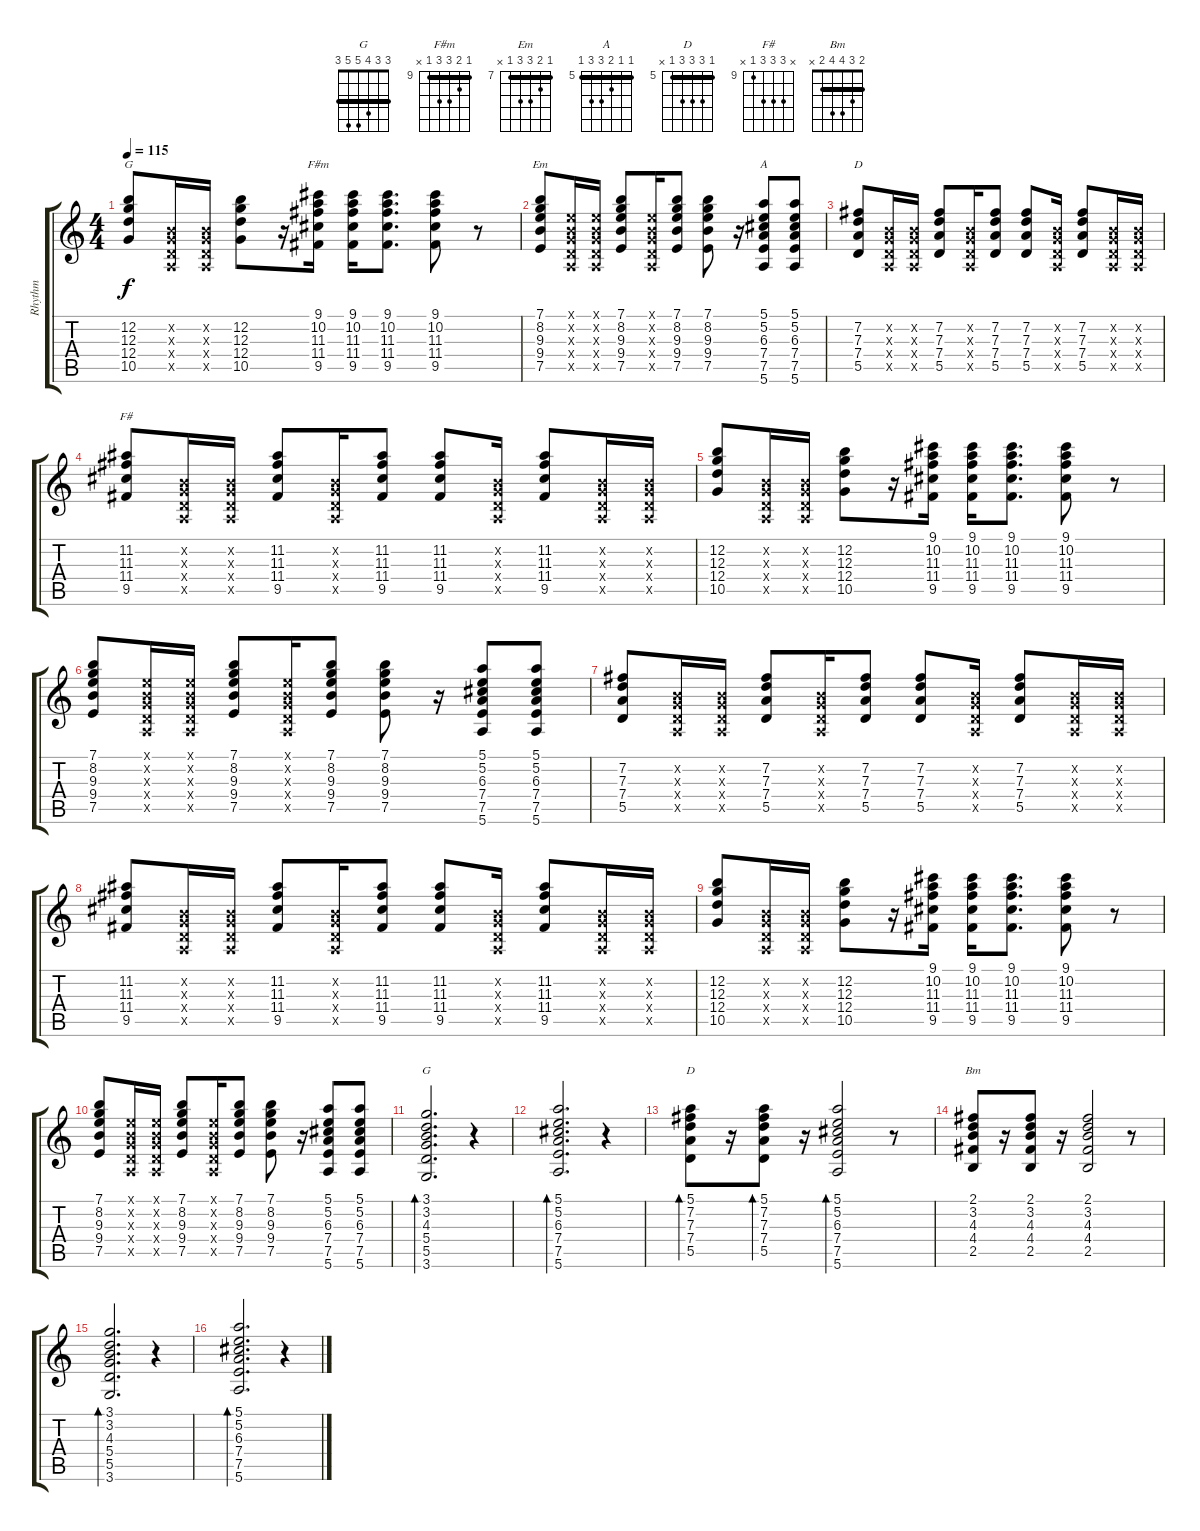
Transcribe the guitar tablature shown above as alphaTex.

\track ("Rhythm" "Rhythm") {instrument electricguitarclean}
\staff {score tabs}
\tuning (E4 B3 G3 D3 A2 E2) {hide}
\chord ("G" x 12 12 12 10 x) {firstfret 10}
\chord ("F#m" 9 10 11 11 9 x) {firstfret 9 barre 9}
\chord ("Em" 7 8 9 9 7 x) {firstfret 7 barre 7}
\chord ("A" 5 5 6 7 7 5) {firstfret 5 barre 5}
\chord ("D" x 7 7 7 5 x) {firstfret 5}
\chord ("F#" x 11 11 11 9 x) {firstfret 9}
\chord ("G" 3 3 4 5 5 3) {barre 3}
\chord ("D" 5 7 7 7 5 x) {firstfret 5 barre 5}
\chord ("Bm" 2 3 4 4 2 x) {barre 2}
\ts (4 4)
\tempo 115
\clef g2
\ks c
(12.2 12.3 12.4 10.5).8{ch "G" dy f} (0.2{x} 0.3{x} 0.4{x} 0.5{x}).16 (0.2{x} 0.3{x} 0.4{x} 0.5{x}).16 (12.2 12.3 12.4 10.5).8 r.16 (9.1 10.2 11.3 11.4 9.5).16{ch "F#m"} (9.1 10.2 11.3 11.4 9.5).16 (9.1 10.2 11.3 11.4 9.5).8{d} (9.1 10.2 11.3 11.4 9.5).8 r.8 |
(7.1 8.2 9.3 9.4 7.5).8{ch "Em"} (0.1{x} 0.2{x} 0.3{x} 0.4{x} 0.5{x}).16 (0.1{x} 0.2{x} 0.3{x} 0.4{x} 0.5{x}).16 (7.1 8.2 9.3 9.4 7.5).8 (0.1{x} 0.2{x} 0.3{x} 0.4{x} 0.5{x}).16 (7.1 8.2 9.3 9.4 7.5).8 (7.1 8.2 9.3 9.4 7.5).8 r.16 (5.1 5.2 6.3 7.4 7.5 5.6).8{ch "A"} (5.1 5.2 6.3 7.4 7.5 5.6).8 |
(7.2 7.3 7.4 5.5).8{ch "D"} (0.2{x} 0.3{x} 0.4{x} 0.5{x}).16 (0.2{x} 0.3{x} 0.4{x} 0.5{x}).16 (7.2 7.3 7.4 5.5).8 (0.2{x} 0.3{x} 0.4{x} 0.5{x}).16 (7.2 7.3 7.4 5.5).8 (7.2 7.3 7.4 5.5).8 (0.2{x} 0.3{x} 0.4{x} 0.5{x}).16 (7.2 7.3 7.4 5.5).8 (0.2{x} 0.3{x} 0.4{x} 0.5{x}).16 (0.2{x} 0.3{x} 0.4{x} 0.5{x}).16 |
(11.2 11.3 11.4 9.5).8{ch "F#"} (0.2{x} 0.3{x} 0.4{x} 0.5{x}).16 (0.2{x} 0.3{x} 0.4{x} 0.5{x}).16 (11.2 11.3 11.4 9.5).8 (0.2{x} 0.3{x} 0.4{x} 0.5{x}).16 (11.2 11.3 11.4 9.5).8 (11.2 11.3 11.4 9.5).8 (0.2{x} 0.3{x} 0.4{x} 0.5{x}).16 (11.2 11.3 11.4 9.5).8 (0.2{x} 0.3{x} 0.4{x} 0.5{x}).16 (0.2{x} 0.3{x} 0.4{x} 0.5{x}).16 |
(12.2 12.3 12.4 10.5).8 (0.2{x} 0.3{x} 0.4{x} 0.5{x}).16 (0.2{x} 0.3{x} 0.4{x} 0.5{x}).16 (12.2 12.3 12.4 10.5).8 r.16 (9.1 10.2 11.3 11.4 9.5).16 (9.1 10.2 11.3 11.4 9.5).16 (9.1 10.2 11.3 11.4 9.5).8{d} (9.1 10.2 11.3 11.4 9.5).8 r.8 |
(7.1 8.2 9.3 9.4 7.5).8 (0.1{x} 0.2{x} 0.3{x} 0.4{x} 0.5{x}).16 (0.1{x} 0.2{x} 0.3{x} 0.4{x} 0.5{x}).16 (7.1 8.2 9.3 9.4 7.5).8 (0.1{x} 0.2{x} 0.3{x} 0.4{x} 0.5{x}).16 (7.1 8.2 9.3 9.4 7.5).8 (7.1 8.2 9.3 9.4 7.5).8 r.16 (5.1 5.2 6.3 7.4 7.5 5.6).8 (5.1 5.2 6.3 7.4 7.5 5.6).8 |
(7.2 7.3 7.4 5.5).8 (0.2{x} 0.3{x} 0.4{x} 0.5{x}).16 (0.2{x} 0.3{x} 0.4{x} 0.5{x}).16 (7.2 7.3 7.4 5.5).8 (0.2{x} 0.3{x} 0.4{x} 0.5{x}).16 (7.2 7.3 7.4 5.5).8 (7.2 7.3 7.4 5.5).8 (0.2{x} 0.3{x} 0.4{x} 0.5{x}).16 (7.2 7.3 7.4 5.5).8 (0.2{x} 0.3{x} 0.4{x} 0.5{x}).16 (0.2{x} 0.3{x} 0.4{x} 0.5{x}).16 |
(11.2 11.3 11.4 9.5).8 (0.2{x} 0.3{x} 0.4{x} 0.5{x}).16 (0.2{x} 0.3{x} 0.4{x} 0.5{x}).16 (11.2 11.3 11.4 9.5).8 (0.2{x} 0.3{x} 0.4{x} 0.5{x}).16 (11.2 11.3 11.4 9.5).8 (11.2 11.3 11.4 9.5).8 (0.2{x} 0.3{x} 0.4{x} 0.5{x}).16 (11.2 11.3 11.4 9.5).8 (0.2{x} 0.3{x} 0.4{x} 0.5{x}).16 (0.2{x} 0.3{x} 0.4{x} 0.5{x}).16 |
(12.2 12.3 12.4 10.5).8 (0.2{x} 0.3{x} 0.4{x} 0.5{x}).16 (0.2{x} 0.3{x} 0.4{x} 0.5{x}).16 (12.2 12.3 12.4 10.5).8 r.16 (9.1 10.2 11.3 11.4 9.5).16 (9.1 10.2 11.3 11.4 9.5).16 (9.1 10.2 11.3 11.4 9.5).8{d} (9.1 10.2 11.3 11.4 9.5).8 r.8 |
(7.1 8.2 9.3 9.4 7.5).8 (0.1{x} 0.2{x} 0.3{x} 0.4{x} 0.5{x}).16 (0.1{x} 0.2{x} 0.3{x} 0.4{x} 0.5{x}).16 (7.1 8.2 9.3 9.4 7.5).8 (0.1{x} 0.2{x} 0.3{x} 0.4{x} 0.5{x}).16 (7.1 8.2 9.3 9.4 7.5).8 (7.1 8.2 9.3 9.4 7.5).8 r.16 (5.1 5.2 6.3 7.4 7.5 5.6).8 (5.1 5.2 6.3 7.4 7.5 5.6).8 |
(3.1 3.2 4.3 5.4 5.5 3.6).2{d bd 60 ch "G"} r.4 |
(5.1 5.2 6.3 7.4 7.5 5.6).2{d bd 60} r.4 |
(5.1 7.2 7.3 7.4 5.5).8{bd 60 ch "D"} r.16 (5.1 7.2 7.3 7.4 5.5).8{bd 60} r.16 (5.1 5.2 6.3 7.4 7.5 5.6).2{bd 60} r.8 |
(2.1 3.2 4.3 4.4 2.5).8{ch "Bm"} r.16 (2.1 3.2 4.3 4.4 2.5).8 r.16 (2.1 3.2 4.3 4.4 2.5).2 r.8 |
(3.1 3.2 4.3 5.4 5.5 3.6).2{d bd 60} r.4 |
(5.1 5.2 6.3 7.4 7.5 5.6).2{d bd 60} r.4
